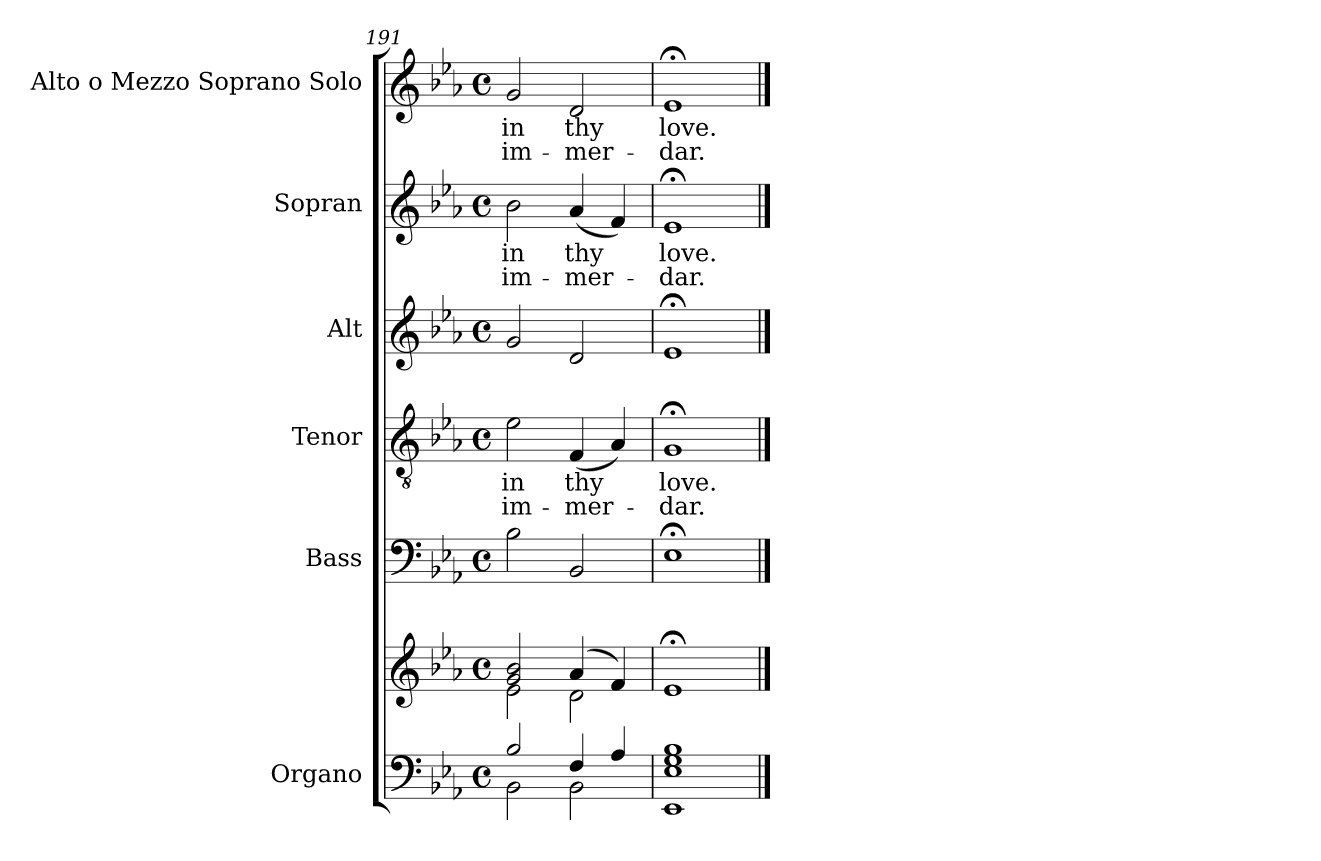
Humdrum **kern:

**kern	**kern	**kern	**kern	**text	**text	**kern	**kern	**text	**text	**kern	**text	**text
*part6	*part6	*part5	*part4	*part4	*part4	*part3	*part2	*part2	*part2	*part1	*part1	*part1
*staff7	*staff6	*staff5	*staff4	*staff4	*staff4	*staff3	*staff2	*staff2	*staff2	*staff1	*staff1	*staff1
*I"Organo	*	*I"Bass	*I"Tenor	*	*	*I"Alt	*I"Sopran	*	*	*I"Alto o Mezzo Soprano Solo	*	*
*	*	*I'B	*I'T	*	*	*I'A	*I'S	*	*	*I'S o l o	*	*
*clefF4	*clefG2	*clefF4	*clefGv2	*	*	*clefG2	*clefG2	*	*	*clefG2	*	*
*k[b-e-a-]	*k[b-e-a-]	*k[b-e-a-]	*k[b-e-a-]	*	*	*k[b-e-a-]	*k[b-e-a-]	*	*	*k[b-e-a-]	*	*
*M4/4	*M4/4	*M4/4	*M4/4	*	*	*M4/4	*M4/4	*	*	*M4/4	*	*
*met(c)	*met(c)	*met(c)	*met(c)	*	*	*met(c)	*met(c)	*	*	*met(c)	*	*
=191	=191	=191	=191	=191	=191	=191	=191	=191	=191	=191	=191	=191
*^	*^	*	*	*	*	*	*	*	*	*	*	*
!	!	!	!	!	!	!LO:LY:b	!LO:LY:b	!	!	!LO:LY:b	!LO:LY:b	!	!LO:LY:b	!LO:LY:b
2B-/	2BB-\	2g/ 2b-/	2e-\	2B-\	2e-\	in	im-	2g/	2b-\	in	im-	2g/	in	im-
!	!	!	!	!	!	!LO:LY:b	!LO:LY:b	!	!	!LO:LY:b	!LO:LY:b	!	!LO:LY:b	!LO:LY:b
4F/	2BB-\	(>4a-/	2d\	2BB-/	(<4F/	thy	mer-	2d/	(<4a-/	thy	-mer-	2d/	thy	-mer-
4A-/	.	4f/)	.	.	4A-/)	.	.	.	4f/)	.	.	.	.	.
*v	*v	*	*	*	*	*	*	*	*	*	*	*	*	*
*	*v	*v	*	*	*	*	*	*	*	*	*	*	*
=192	=192	=192	=192	=192	=192	=192	=192	=192	=192	=192	=192	=192
!	!	!	!	!LO:LY:b	!LO:LY:b	!	!	!LO:LY:b	!LO:LY:b	!	!LO:LY:b	!LO:LY:b
1EE- 1E- 1G 1B-	1e-;<	1E-;<	1G;<	love.	-dar.	1e-;<	1e-;<	love.	-dar.	1e-;<	love.	-dar.
==	==	==	==	==	==	==	==	==	==	==	==	==
*-	*-	*-	*-	*-	*-	*-	*-	*-	*-	*-	*-	*-
